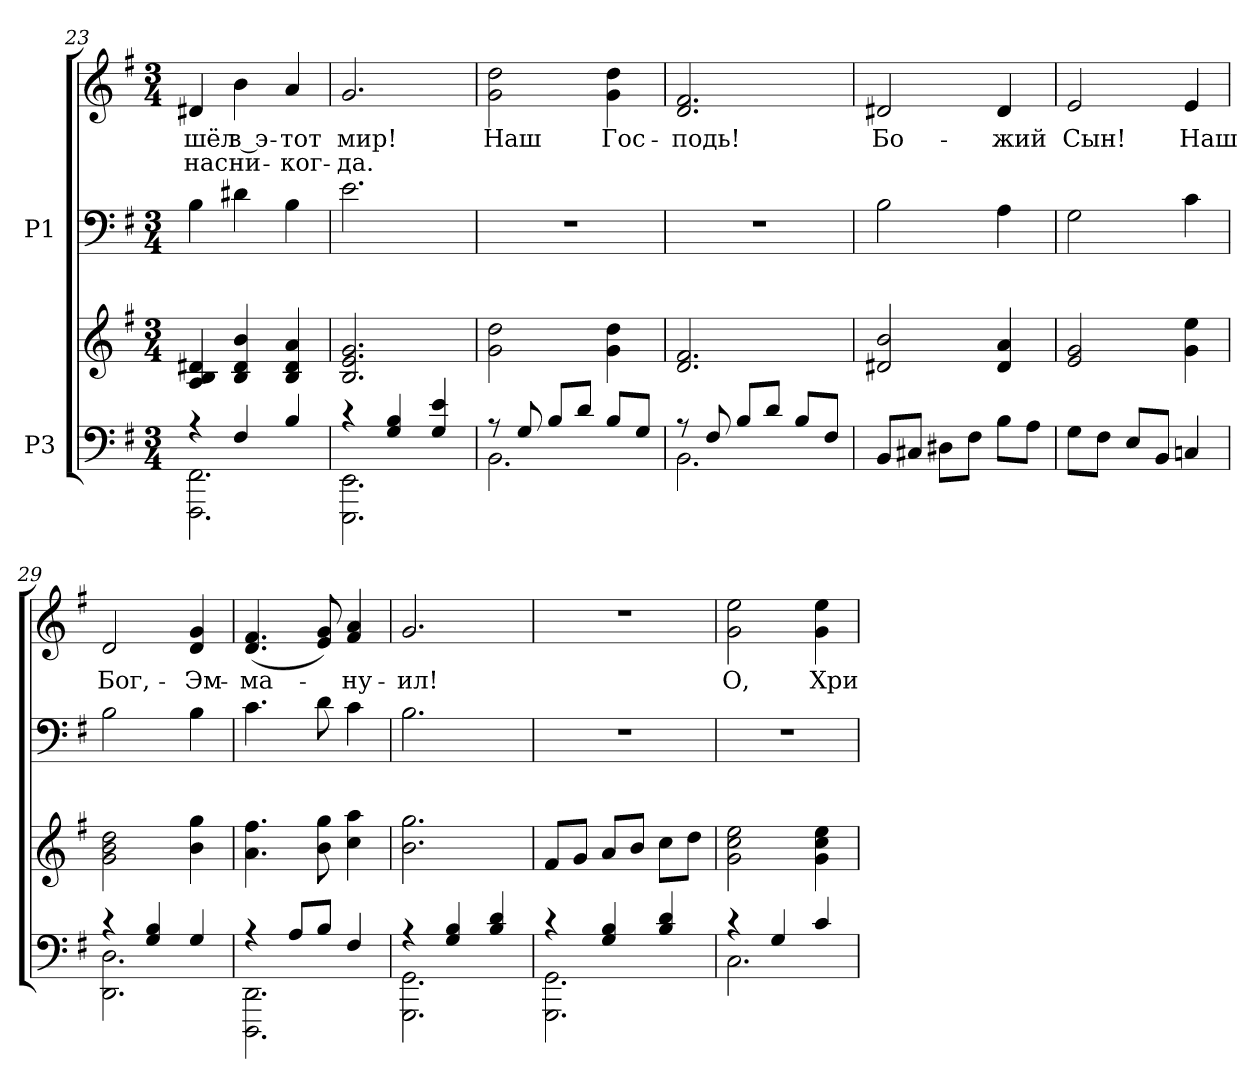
**kern	**kern	**kern	**kern	**text	**text
*part2	*part2	*part1	*part1	*part1	*part1
*staff4	*staff3	*staff2	*staff1	*staff1	*staff1
*I"P3	*	*I"P1	*	*	*
*clefF4	*clefG2	*clefF4	*clefG2	*	*
*k[f#]	*k[f#]	*k[f#]	*k[f#]	*	*
*G:	*G:	*G:	*G:	*	*
*M3/4	*M3/4	*M3/4	*M3/4	*	*
=23	=23	=23	=23	=23	=23
*^	*	*	*	*	*
!	!	!	!	!	!LO:LY:b:color=#000000	!LO:LY:b:color=#000000
4r	2.FFF#i\ 2.FF#i	4Ai/ 4Bi 4d#Xi	4Bi\	4d#Xi/	-шёл	нас
!	!	!	!	!	!LO:LY:b:color=#000000	!LO:LY:b:color=#000000
4F#i/	.	4Bi/ 4d#i 4bi	4d#Xi\	4bi\	в э-	ни-
!	!	!	!	!	!LO:LY:b:color=#000000	!LO:LY:b:color=#000000
4Bi/	.	4Bi/ 4d#i 4ai	4Bi\	4ai/	-тот	-ког-
=24	=24	=24	=24	=24	=24	=24
!	!	!	!	!	!LO:LY:b:color=#000000	!LO:LY:b:color=#000000
4r	2.EEEi\ 2.EEi	2.Bi/ 2.ei 2.gi	2.ei\	2.gi/	мир!	-да.
4Gi/ 4Bi	.	.	.	.	.	.
4Gi/ 4ei	.	.	.	.	.	.
=25	=25	=25	=25	=25	=25	=25
!	!	!	!LO:N:vis=1	!	!	!
!	!	!	!	!	!LO:LY:b:color=#000000	!
8r	2.BBi\	2gi\ 2ddi	2.r	2gi\ 2ddi	Наш	.
8Gi/	.	.	.	.	.	.
8Bi/L	.	.	.	.	.	.
8di/J	.	.	.	.	.	.
!	!	!	!	!	!LO:LY:b:color=#000000	!
8Bi/L	.	4gi\ 4ddi	.	4gi\ 4ddi	Гос-	.
8Gi/J	.	.	.	.	.	.
=26	=26	=26	=26	=26	=26	=26
!	!	!	!LO:N:vis=1	!	!	!
!	!	!	!	!	!LO:LY:b:color=#000000	!
8r	2.BBi\	2.di/ 2.f#i	2.r	2.di/ 2.f#i	-подь!	.
8F#i/	.	.	.	.	.	.
8Bi/L	.	.	.	.	.	.
8di/J	.	.	.	.	.	.
8Bi/L	.	.	.	.	.	.
8F#i/J	.	.	.	.	.	.
*v	*v	*	*	*	*	*
!!LO:LB:g=z
=27	=27	=27	=27	=27	=27
!	!	!	!	!LO:LY:b:color=#000000	!
8BBi/L	2d#Xi/ 2bi	2Bi\	2d#Xi/	Бо-	.
8C#Xi/J	.	.	.	.	.
8D#Xi\L	.	.	.	.	.
8F#i\J	.	.	.	.	.
!	!	!	!	!LO:LY:b:color=#000000	!
8Bi\L	4d#i/ 4ai	4Ai\	4d#i/	-жий	.
8Ai\J	.	.	.	.	.
=28	=28	=28	=28	=28	=28
!	!	!	!	!LO:LY:b:color=#000000	!
8Gi\L	2ei/ 2gi	2Gi\	2ei/	Сын!	.
8F#i\J	.	.	.	.	.
8Ei/L	.	.	.	.	.
8BBi/J	.	.	.	.	.
!	!	!	!	!LO:LY:b:color=#000000	!
4Cni/	4gi\ 4eei	4ci\	4ei/	Наш	.
=29	=29	=29	=29	=29	=29
*^	*	*	*	*	*
!	!	!	!	!	!LO:LY:b:color=#000000	!
4r	2.DDi\ 2.Di	2gi\ 2bi 2ddi	2Bi\	2di/	Бог,-	.
4Gi/ 4Bi	.	.	.	.	.	.
!	!	!	!	!	!LO:LY:b:color=#000000	!
4Gi/	.	4bi\ 4ggi	4Bi\	4di/ 4gi	-Эм-	.
=30	=30	=30	=30	=30	=30	=30
!	!	!	!	!	!LO:LY:b:color=#000000	!
4r	2.DDDi\ 2.DDi	4.ai\ 4.ff#i	4.ci\	(4.di/ 4.f#i	-ма-	.
8Ai/L	.	.	.	.	.	.
8Bi/J	.	8bi\ 8ggi	8di\	8ei/ 8gi)	.	.
!	!	!	!	!	!LO:LY:b:color=#000000	!
4F#i/	.	4cci\ 4aai	4ci\	4f#i/ 4ai	-ну-	.
=31	=31	=31	=31	=31	=31	=31
!	!	!	!	!	!LO:LY:b:color=#000000	!
4r	2.GGGi\ 2.GGi	2.bi\ 2.ggi	2.Bi\	2.gi/	-ил!	.
4Gi/ 4Bi	.	.	.	.	.	.
4Bi/ 4di	.	.	.	.	.	.
=32	=32	=32	=32	=32	=32	=32
!	!	!	!LO:N:vis=1	!LO:N:vis=1	!	!
4r	2.GGGi\ 2.GGi	8f#i/L	2.r	2.r	.	.
.	.	8gi/J	.	.	.	.
4Gi/ 4Bi	.	8ai/L	.	.	.	.
.	.	8bi/J	.	.	.	.
4Bi/ 4di	.	8cci\L	.	.	.	.
.	.	8ddi\J	.	.	.	.
=33	=33	=33	=33	=33	=33	=33
!	!	!	!LO:N:vis=1	!	!	!
!	!	!	!	!	!LO:LY:b:color=#000000	!
4r	2.Ci\	2gi\ 2cci 2eei	2.r	2gi\ 2eei	О,	.
4Gi/	.	.	.	.	.	.
!	!	!	!	!	!LO:LY:b:color=#000000	!
4ci/	.	4gi\ 4cci 4eei	.	4gi\ 4eei	Хри-	.
*v	*v	*	*	*	*	*
=	=	=	=	=	=
*-	*-	*-	*-	*-	*-
